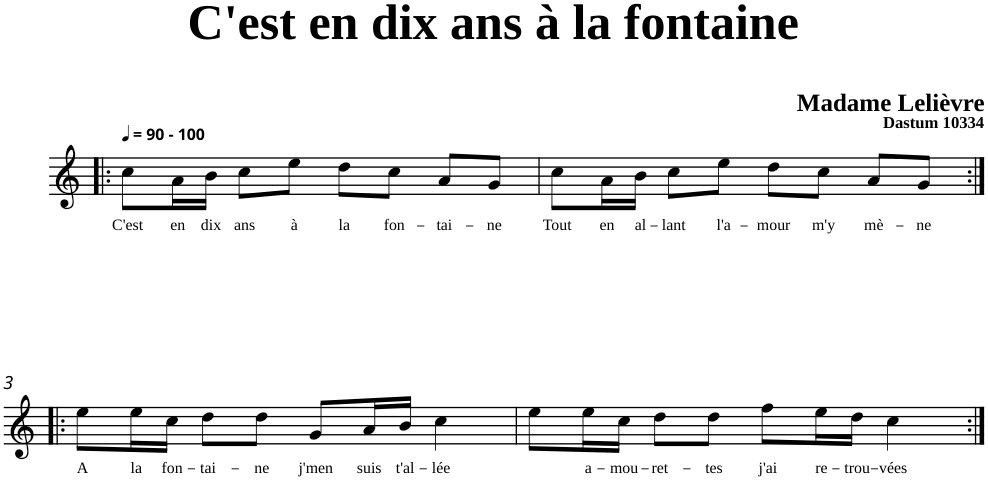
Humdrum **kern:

**kern	**text
*part1	*part1
*staff1	*staff1
*clefG2	*
*k[]	*
=1!|:	=1!|:
!LO:TX:a:B:t=- 100	!
!	!LO:LY:b
8cc\L	C'est
!	!LO:LY:b
16a\L	en
!	!LO:LY:b
16b\JJ	dix
!	!LO:LY:b
8cc\L	ans
!	!LO:LY:b
8ee\J	à
!	!LO:LY:b
8dd\L	la
!	!LO:LY:b
8cc\J	fon-
!	!LO:LY:b
8a/L	-tai-
!	!LO:LY:b
8g/J	-ne
=2	=2
!	!LO:LY:b
8cc\L	Tout
!	!LO:LY:b
16a\L	en
!	!LO:LY:b
16b\JJ	al-
!	!LO:LY:b
8cc\L	-lant
!	!LO:LY:b
8ee\J	l'a-
!	!LO:LY:b
8dd\L	-mour
!	!LO:LY:b
8cc\J	m'y
!	!LO:LY:b
8a/L	mè-
!	!LO:LY:b
8g/J	-ne
!!LO:LB:g=z
=3:|!|:	=3:|!|:
!	!LO:LY:b
8ee\L	A
!	!LO:LY:b
16ee\L	la
!	!LO:LY:b
16cc\JJ	fon-
!	!LO:LY:b
8dd\L	-tai-
!	!LO:LY:b
8dd\J	-ne
!	!LO:LY:b
8g/L	j'men
!	!LO:LY:b
16a/L	suis
!	!LO:LY:b
16b/JJ	t'al-
!	!LO:LY:b
4cc\	-lée
=4	=4
8ee\L	.
!	!LO:LY:b
16ee\L	a-
!	!LO:LY:b
16cc\JJ	-mou-
!	!LO:LY:b
8dd\L	-ret-
!	!LO:LY:b
8dd\J	-tes
!	!LO:LY:b
8ff\L	j'ai
!	!LO:LY:b
16ee\L	re-
!	!LO:LY:b
16dd\JJ	-trou-
!	!LO:LY:b
4cc\	-vées
=:|!	=:|!
*-	*-
